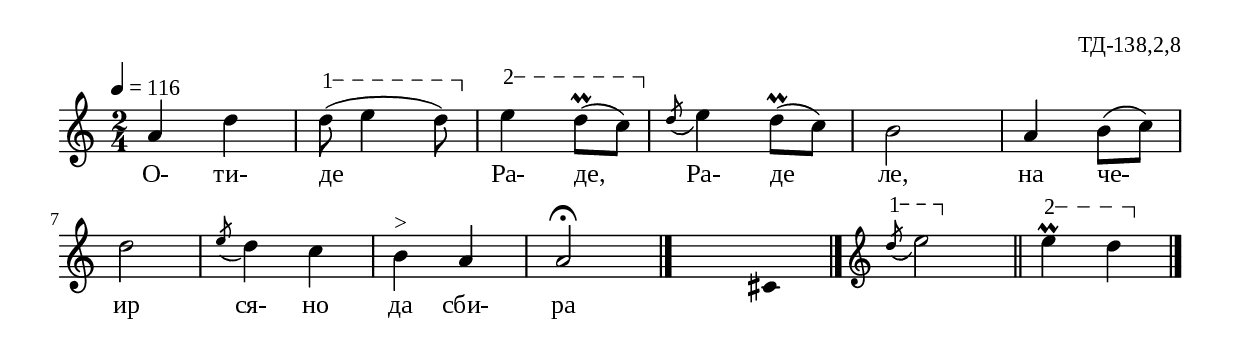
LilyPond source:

%{
TD_138_2_08
%}

\include "td-preamble.ly"

\score {
\relative c'' {
\tempo 4 = 116
  \time 2/4
a4 d | 
\varA
d8\startTextSpan( e4 d8\stopTextSpan) | 
\varB
e4\startTextSpan d8\prall([ c\stopTextSpan]) | 
\acciaccatura d8 e4 d8\prall([ c]) | b2 | 
a4 b8([ c]) | 
\break
d2 | \acciaccatura e8 d4 c4 | b4^">" a | a2\fermata  
 \bar "|." 
 s4 \fixB cis,4 \fixC
  \bar "|." 
\endm
\varA
\acciaccatura d'8\startTextSpan e2\stopTextSpan \bar "||"
\varB
e4\prall\startTextSpan d4\stopTextSpan
   \bar "|." 
}
\addlyrics { О- ти- де Ра- де, Ра- де ле, на че- ир ся- но да сби- ра }
%
\layout {
  indent = #0
  line-width = 190\mm
  ragged-right=##f
}
%
\midi { 
	\context {
		\Score
		tempoWholesPerMinute = #(ly:make-moment 116 4)
		}
	}
}
%
\header{
  opus = "ТД-138,2,8"
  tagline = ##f
}


